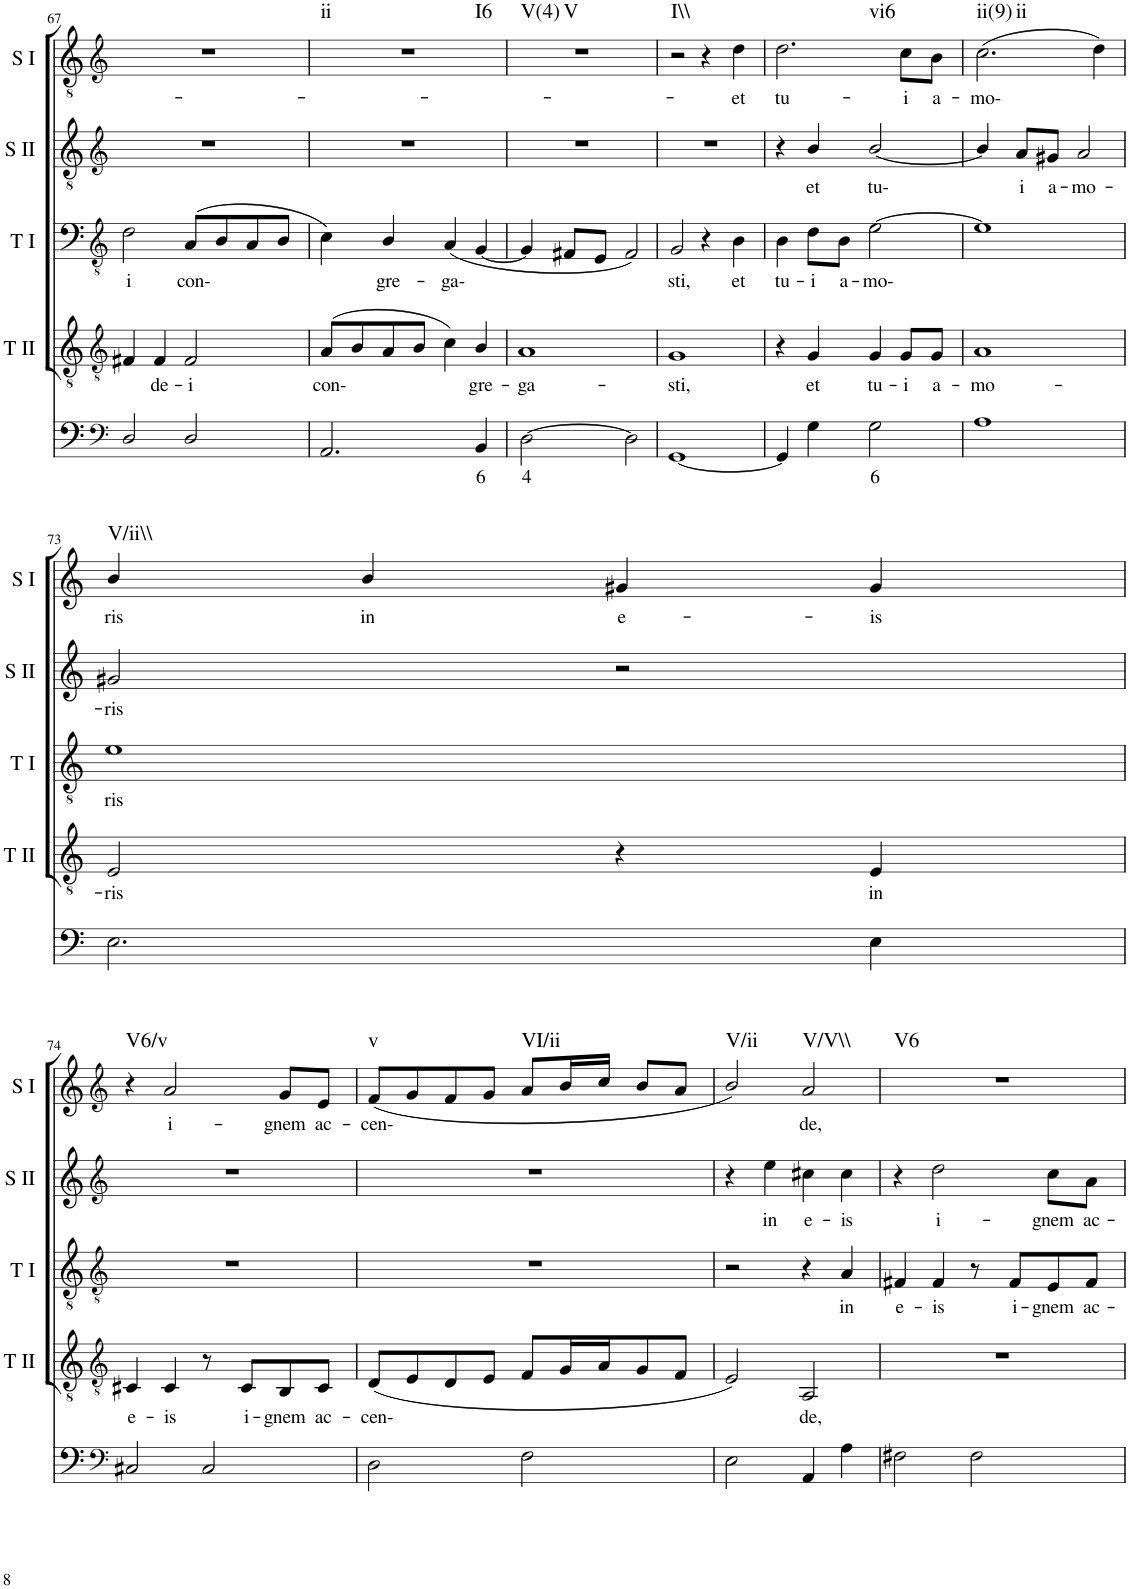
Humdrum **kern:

**kern	**text	**kern	**text	**kern	**text	**kern	**text	**kern	**text	**harte
*part5	*part5	*part4	*part4	*part3	*part3	*part2	*part2	*part1	*part1	*part1
*staff5	*staff5	*staff4	*staff4	*staff3	*staff3	*staff2	*staff2	*staff1	*staff1	*
*I"Continuo	*	*I"Tenor II	*	*I"Tenor I	*	*I"Soprano II	*	*I"Soprano I	*	*
*	*	*I'T II	*	*I'T I	*	*I'S II	*	*I'S I	*	*
!!LO:PB:g=z
*clefF4	*	*clefGv2	*	*clefGv2	*	*clefG2	*	*clefG2	*	*
*k[]	*	*k[]	*	*k[]	*	*k[]	*	*k[]	*	*
*	*	*	*	*M4/4	*	*M4/4	*	*M4/4	*	*
=67	=67	=67	=67	=67	=67	=67	=67	=67	=67	=67
!	!	!	!	!	!LO:LY:b	!	!	!	!	!
2D/	.	4F#X/	.	2d\	i	1r	.	1r	.	.
!	!	!	!LO:LY:b	!	!	!	!	!	!	!
.	.	4F#/	de-	.	.	.	.	.	.	.
!	!	!	!LO:LY:b	!	!LO:LY:b	!	!	!	!	!
2D/	.	2F#/	i	(8A/L	con-	.	.	.	.	.
.	.	.	.	8B/	.	.	.	.	.	.
.	.	.	.	8A/	.	.	.	.	.	.
.	.	.	.	8B/J	.	.	.	.	.	.
=68	=68	=68	=68	=68	=68	=68	=68	=68	=68	=68
!	!	!	!LO:LY:b	!	!	!	!	!	!	!LO:H:n=1:kt=ii
!	!	!	!	!	!	!	!	!	!	!LO:H:n=2:kt=I6
2.AA/	.	(8A/L	con-	4c\)	.	1r	.	1r	.	N N
.	.	8B/	.	.	.	.	.	.	.	.
!	!	!	!	!	!LO:LY:b	!	!	!	!	!
.	.	8A/	.	4B/	gre-	.	.	.	.	.
.	.	8B/J	.	.	.	.	.	.	.	.
!	!	!	!	!	!LO:LY:b	!	!	!	!	!
.	.	4c\)	.	(4A/	ga-	.	.	.	.	.
!	!LO:LY:b	!	!LO:LY:b	!	!	!	!	!	!	!
4BB/	6	4B/	gre-	[4G/	.	.	.	.	.	.
=69	=69	=69	=69	=69	=69	=69	=69	=69	=69	=69
!	!LO:LY:b	!	!LO:LY:b	!	!	!	!	!	!	!LO:H:n=1:kt=V(4)
!	!	!	!	!	!	!	!	!	!	!LO:H:n=2:kt=V
[2D\	4	1A	ga-	4G/]	.	1r	.	1r	.	N N
.	.	.	.	8F#X/L	.	.	.	.	.	.
.	.	.	.	8E/J	.	.	.	.	.	.
2D\]	.	.	.	2F#/)	.	.	.	.	.	.
=70	=70	=70	=70	=70	=70	=70	=70	=70	=70	=70
!	!	!	!LO:LY:b	!	!LO:LY:b	!	!	!	!	!LO:H:kt=I\\
[1GG	.	1G	sti,	2G/	sti,	1r	.	2r	.	N
.	.	.	.	4r	.	.	.	4r	.	.
!	!	!	!	!	!LO:LY:b	!	!	!	!LO:LY:b	!
.	.	.	.	4B\	et	.	.	4dd\	et	.
=71	=71	=71	=71	=71	=71	=71	=71	=71	=71	=71
!	!	!	!	!	!LO:LY:b	!	!	!	!LO:LY:b	!LO:H:kt=vi6
4GG/]	.	4r	.	4B\	tu-	4r	.	2.dd\	tu-	N
!	!	!	!LO:LY:b	!	!LO:LY:b	!	!LO:LY:b	!	!	!
4G\	.	4G/	et	8d\L	i	4b/	et	.	.	.
!	!	!	!	!	!LO:LY:b	!	!	!	!	!
.	.	.	.	8B\J	a-	.	.	.	.	.
!	!LO:LY:b	!	!LO:LY:b	!	!LO:LY:b	!	!LO:LY:b	!	!	!
2G\	6	4G/	tu-	[2e\	mo-	[2b/	tu-	.	.	.
!	!	!	!LO:LY:b	!	!	!	!	!	!LO:LY:b	!
.	.	8G/L	i	.	.	.	.	8cc\L	i	.
!	!	!	!LO:LY:b	!	!	!	!	!	!LO:LY:b	!
.	.	8G/J	a-	.	.	.	.	8b\J	a-	.
=72	=72	=72	=72	=72	=72	=72	=72	=72	=72	=72
!	!	!	!LO:LY:b	!	!	!	!	!	!LO:LY:b	!LO:H:n=1:kt=ii(9)
!	!	!	!	!	!	!	!	!	!	!LO:H:n=2:kt=ii
1A	.	1A	mo-	1e]	.	4b/]	.	(2.cc\	mo-	N N
!	!	!	!	!	!	!	!LO:LY:b	!	!	!
.	.	.	.	.	.	8a/L	i	.	.	.
!	!	!	!	!	!	!	!LO:LY:b	!	!	!
.	.	.	.	.	.	8g#X/J	a-	.	.	.
!	!	!	!	!	!	!	!LO:LY:b	!	!	!
.	.	.	.	.	.	2a/	mo-	.	.	.
.	.	.	.	.	.	.	.	4dd\)	.	.
!!LO:LB:g=z
=73	=73	=73	=73	=73	=73	=73	=73	=73	=73	=73
!	!	!	!LO:LY:b	!	!LO:LY:b	!	!LO:LY:b	!	!LO:LY:b	!LO:H:kt=V/ii\\
2.E\	.	2E/	ris	1e	ris	2g#X/	ris	4b/	ris	N
!	!	!	!	!	!	!	!	!	!LO:LY:b	!
.	.	.	.	.	.	.	.	4b/	in	.
!	!	!	!	!	!	!	!	!	!LO:LY:b	!
.	.	4r	.	.	.	2r	.	4g#X/	e-	.
!	!	!	!LO:LY:b	!	!	!	!	!	!LO:LY:b	!
4E\	.	4E/	in	.	.	.	.	4g#/	is	.
!!LO:LB:g=z
=74	=74	=74	=74	=74	=74	=74	=74	=74	=74	=74
*clefF4	*	*clefGv2	*	*clefGv2	*	*clefG2	*	*clefG2	*	*
!	!	!	!LO:LY:b	!	!	!	!	!	!	!LO:H:kt=V6/v
2C#X/	.	4C#X/	e-	1r	.	1r	.	4r	.	N
!	!	!	!LO:LY:b	!	!	!	!	!	!LO:LY:b	!
.	.	4C#/	is	.	.	.	.	2a/	i-	.
2C#/	.	8r	.	.	.	.	.	.	.	.
!	!	!	!LO:LY:b	!	!	!	!	!	!	!
.	.	8C#/L	i-	.	.	.	.	.	.	.
!	!	!	!LO:LY:b	!	!	!	!	!	!LO:LY:b	!
.	.	8BB/	gnem	.	.	.	.	8g/L	gnem	.
!	!	!	!LO:LY:b	!	!	!	!	!	!LO:LY:b	!
.	.	8C#/J	ac-	.	.	.	.	8e/J	ac-	.
=75	=75	=75	=75	=75	=75	=75	=75	=75	=75	=75
!	!	!	!LO:LY:b	!	!	!	!	!	!LO:LY:b	!LO:H:kt=v
2D\	.	(8D/L	cen-	1r	.	1r	.	(8f/L	cen-	N
.	.	8E/	.	.	.	.	.	8g/	.	.
.	.	8D/	.	.	.	.	.	8f/	.	.
.	.	8E/J	.	.	.	.	.	8g/J	.	.
!	!	!	!	!	!	!	!	!	!	!LO:H:kt=VI/ii
2F\	.	8F/L	.	.	.	.	.	8a/L	.	N
.	.	16G/L	.	.	.	.	.	16b/L	.	.
.	.	16A/J	.	.	.	.	.	16cc/JJ	.	.
.	.	8G/	.	.	.	.	.	8b/L	.	.
.	.	8F/J	.	.	.	.	.	8a/J	.	.
=76	=76	=76	=76	=76	=76	=76	=76	=76	=76	=76
!	!	!	!	!	!	!	!	!	!	!LO:H:kt=V/ii
2E\	.	2E/)	.	2r	.	4r	.	2b/)	.	N
!	!	!	!	!	!	!	!LO:LY:b	!	!	!
.	.	.	.	.	.	4ee\	in	.	.	.
!	!	!	!LO:LY:b	!	!	!	!LO:LY:b	!	!LO:LY:b	!LO:H:kt=V/V\\
4AA/	.	2AA/	de,	4r	.	4cc#X\	e-	2a/	de,	N
!	!	!	!	!	!LO:LY:b	!	!LO:LY:b	!	!	!
4A\	.	.	.	4A/	in	4cc#\	is	.	.	.
=77	=77	=77	=77	=77	=77	=77	=77	=77	=77	=77
!	!	!	!	!	!LO:LY:b	!	!	!	!	!LO:H:kt=V6
2F#X\	.	1r	.	4F#X/	e-	4r	.	1r	.	N
!	!	!	!	!	!LO:LY:b	!	!LO:LY:b	!	!	!
.	.	.	.	4F#/	is	2dd\	i-	.	.	.
2F#\	.	.	.	8r	.	.	.	.	.	.
!	!	!	!	!	!LO:LY:b	!	!	!	!	!
.	.	.	.	8F#/L	i-	.	.	.	.	.
!	!	!	!	!	!LO:LY:b	!	!LO:LY:b	!	!	!
.	.	.	.	8E/	gnem	8cc\L	gnem	.	.	.
!	!	!	!	!	!LO:LY:b	!	!LO:LY:b	!	!	!
.	.	.	.	8F#/J	ac-	8a\J	ac-	.	.	.
=	=	=	=	=	=	=	=	=	=	=
*-	*-	*-	*-	*-	*-	*-	*-	*-	*-	*-
